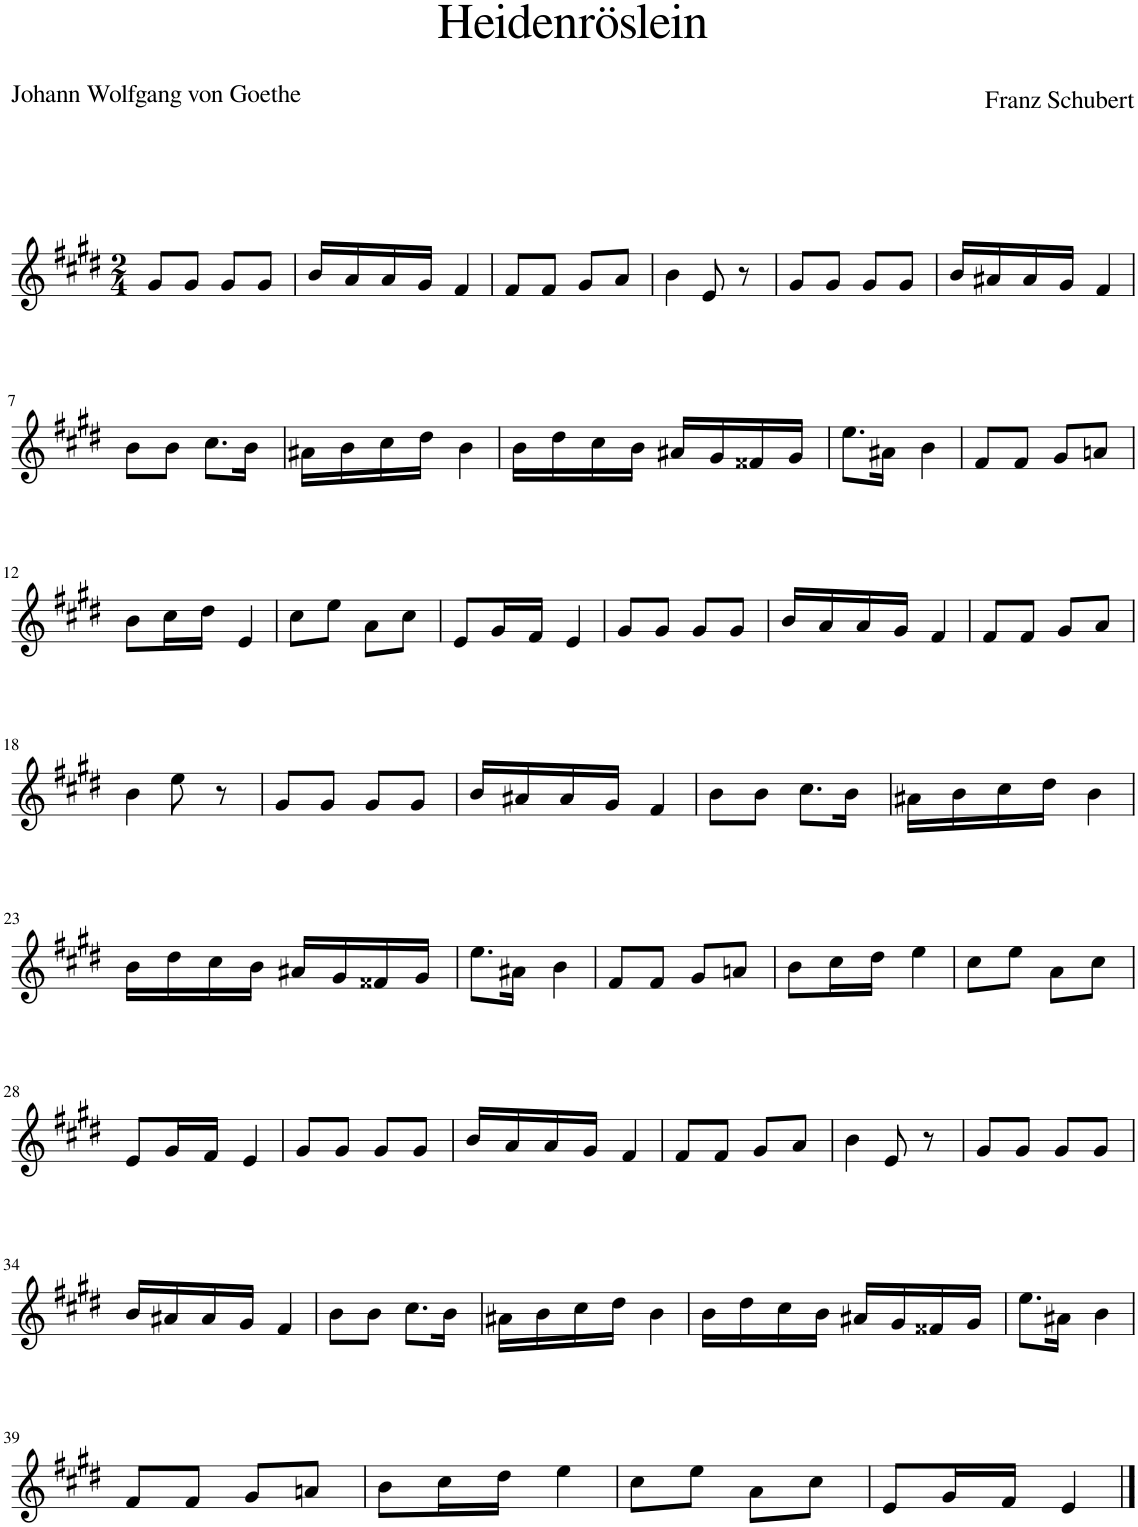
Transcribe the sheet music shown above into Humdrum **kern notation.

**kern
*part1
*staff1
*I"Piano
*I'Pno
*clefG2
*k[f#c#g#d#]
*M2/4
=1
8g#/L
8g#/J
8g#/L
8g#/J
=2
16b/LL
16a/
16a/
16g#/JJ
4f#/
=3
8f#/L
8f#/J
8g#/L
8a/J
=4
4b\
8e/
8r
=5
8g#/L
8g#/J
8g#/L
8g#/J
=6
16b/LL
16a#X/
16a#/
16g#/JJ
4f#/
!!LO:LB:g=z
=7
8b\L
8b\J
8.cc#\L
16b\Jk
=8
16a#X\LL
16b\
16cc#\
16dd#\JJ
4b\
=9
16b\LL
16dd#\
16cc#\
16b\JJ
16a#X/LL
16g#/
16f##X/
16g#/JJ
=10
8.ee\L
16a#X\Jk
4b\
=11
8f#/L
8f#/J
8g#/L
8an/J
!!LO:LB:g=z
=12
8b\L
16cc#\L
16dd#\JJ
4e/
=13
8cc#\L
8ee\J
8a\L
8cc#\J
=14
8e/L
16g#/L
16f#/JJ
4e/
=15
8g#/L
8g#/J
8g#/L
8g#/J
=16
16b/LL
16a/
16a/
16g#/JJ
4f#/
=17
8f#/L
8f#/J
8g#/L
8a/J
!!LO:LB:g=z
=18
4b\
8ee\
8r
=19
8g#/L
8g#/J
8g#/L
8g#/J
=20
16b/LL
16a#X/
16a#/
16g#/JJ
4f#/
=21
8b\L
8b\J
8.cc#\L
16b\Jk
=22
16a#X\LL
16b\
16cc#\
16dd#\JJ
4b\
!!LO:LB:g=z
=23
16b\LL
16dd#\
16cc#\
16b\JJ
16a#X/LL
16g#/
16f##X/
16g#/JJ
=24
8.ee\L
16a#X\Jk
4b\
=25
8f#/L
8f#/J
8g#/L
8an/J
=26
8b\L
16cc#\L
16dd#\JJ
4ee\
=27
8cc#\L
8ee\J
8a\L
8cc#\J
!!LO:LB:g=z
=28
8e/L
16g#/L
16f#/JJ
4e/
=29
8g#/L
8g#/J
8g#/L
8g#/J
=30
16b/LL
16a/
16a/
16g#/JJ
4f#/
=31
8f#/L
8f#/J
8g#/L
8a/J
=32
4b\
8e/
8r
=33
8g#/L
8g#/J
8g#/L
8g#/J
!!LO:LB:g=z
=34
16b/LL
16a#X/
16a#/
16g#/JJ
4f#/
=35
8b\L
8b\J
8.cc#\L
16b\Jk
=36
16a#X\LL
16b\
16cc#\
16dd#\JJ
4b\
=37
16b\LL
16dd#\
16cc#\
16b\JJ
16a#X/LL
16g#/
16f##X/
16g#/JJ
=38
8.ee\L
16a#X\Jk
4b\
!!LO:LB:g=z
=39
8f#/L
8f#/J
8g#/L
8an/J
=40
8b\L
16cc#\L
16dd#\JJ
4ee\
=41
8cc#\L
8ee\J
8a\L
8cc#\J
=42
8e/L
16g#/L
16f#/JJ
4e/
==
*-
